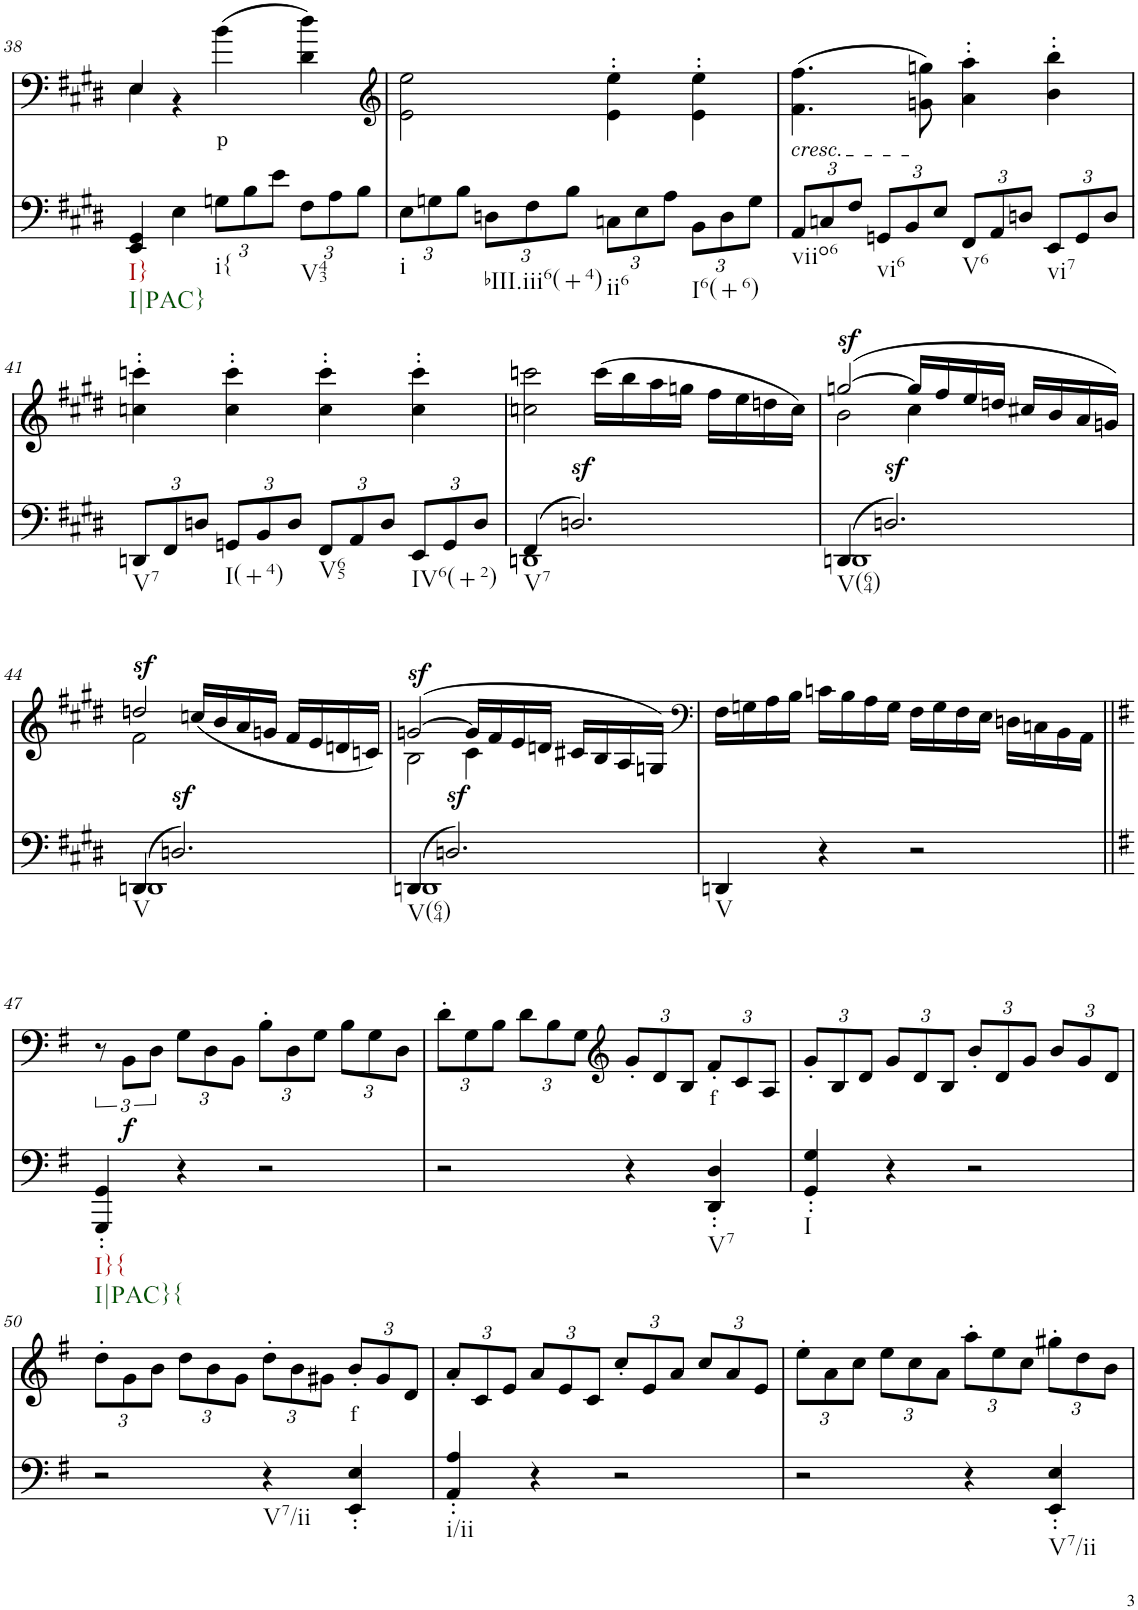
**kern	**dynam	**kern	**text	**dynam
*part2	*part2	*part1	*part1	*part1
*staff2	*staff2	*staff1	*staff1	*staff1
*I"Piano	*	*I"Piano	*	*
*I'Pno	*	*I'Pno	*	*
!!LO:PB:g=z
*clefF4	*	*clefF4	*	*
*k[f#c#g#d#]	*	*k[f#c#g#d#]	*	*
*E:	*	*E:	*	*
*M2/2	*	*M2/2	*	*
=38	=38	=38	=38	=38
*	*	*^	*	*
!LO:TX:b:t=I}	!	!	!	!	!
!LO:TX:b:t=I|PAC}	!	!	!	!	!
4EE/ 4GG#/	.	4E/	4E\	.	.
4E\	.	2.ryy	4r	.	.
*Xbrackettup	*	*	*	*	*
!LO:TX:b:t=i{	!	!	!	!	!
!	!	!	!	!LO:LY:b	!
12Gn\L	.	.	(>4b\	p	.
12B\	.	.	.	.	.
12e\J	.	.	.	.	.
!LO:TX:b:t=V43	!	!	!	!	!
12F#\L	.	.	4d#\ 4dd#\)	.	.
12A\	.	.	.	.	.
12B\J	.	.	.	.	.
*	*	*v	*v	*	*
=39	=39	=39	=39	=39
*	*	*clefG2	*	*
!LO:TX:b:t=i	!	!	!	!
12E\L	.	2e\ 2ee\	.	.
12Gn\	.	.	.	.
12B\J	.	.	.	.
!LO:TX:b:t=bIII.iii6(+4)	!	!	!	!
12Dn\L	.	.	.	.
12F#\	.	.	.	.
12B\J	.	.	.	.
!LO:TX:b:t=ii6	!	!	!	!
12Cn\L	.	4e\' 4ee\'	.	.
12E\	.	.	.	.
12A\J	.	.	.	.
!LO:TX:b:t=I6(+6)	!	!	!	!
12BB\L	.	4e\' 4ee\'	.	.
12D\	.	.	.	.
12G\J	.	.	.	.
=40	=40	=40	=40	=40
!	!	!LO:TX:b:i:t=cresc.	!	!
!LO:TX:b:t=viio6	!	!	!	!
12AA/L	.	(4.f#\ 4.ff#\	.	.
12Cn/	.	.	.	.
12F#/J	.	.	.	.
!LO:TX:b:t=vi6	!	!	!	!
12GGn/L	.	.	.	.
12BB/	.	.	.	.
.	.	8gn\ 8ggn\)	.	.
12E/J	.	.	.	.
!LO:TX:b:t=V6	!	!	!	!
12FF#/L	.	4a\' 4aa\'	.	.
12AA/	.	.	.	.
12Dn/J	.	.	.	.
!LO:TX:b:t=vi7	!	!	!	!
12EE/L	.	4b\' 4bb\'	.	.
12GG/	.	.	.	.
12D/J	.	.	.	.
!!LO:LB:g=z
=41	=41	=41	=41	=41
!LO:TX:b:t=V7	!	!	!	!
!	!	!	!LO:LY:b	!
12DDn/L	.	4ccn\' 4cccn\'	<	.
12FF#/	.	.	.	.
12Dn/J	.	.	.	.
!LO:TX:b:t=I(+4)	!	!	!	!
12GGn/L	.	4cc\' 4ccc\'	.	.
12BB/	.	.	.	.
12D/J	.	.	.	.
!LO:TX:b:t=V65	!	!	!	!
12FF#/L	.	4cc\' 4ccc\'	.	.
12AA/	.	.	.	.
12D/J	.	.	.	.
!LO:TX:b:t=IV6(+2)	!	!	!	!
12EE/L	.	4cc\' 4ccc\'	.	.
12GG/	.	.	.	.
12D/J	.	.	.	.
=42	=42	=42	=42	=42
*^	*	*	*	*
!LO:TX:b:t=V7	!	!	!	!	!
!	!	!	!	!LO:LY:b	!
(4FF#/	1DDn	.	2ccn\ 2cccn\	f	.
!	!	!LO:DY:a	!	!	!
2.Dn/)	.	sf	.	.	.
.	.	.	(16ccc\LL	.	.
.	.	.	16bb\	.	.
.	.	.	16aa\	.	.
.	.	.	16ggn\JJ	.	.
.	.	.	16ff#\LL	.	.
.	.	.	16ee\	.	.
.	.	.	16ddn\	.	.
.	.	.	16cc\JJ)	.	.
=43	=43	=43	=43	=43	=43
*	*	*	*^	*	*
!LO:TX:b:t=V(64)	!	!	!	!	!	!
!	!	!	!	!	!	!LO:DY:a
(4DDn/	1DD	.	([2ggn/	2b\	.	sf
!	!	!LO:DY:a	!	!	!	!
2.Dn/)	.	sf	.	.	.	.
.	.	.	16gg/LL]	4cc#\	.	.
.	.	.	16ff#/	.	.	.
.	.	.	16ee/	.	.	.
.	.	.	16ddn/JJ	.	.	.
.	.	.	16cc#X/LL	4ryy	.	.
.	.	.	16b/	.	.	.
.	.	.	16a/	.	.	.
.	.	.	16gn/JJ)	.	.	.
!!LO:LB:g=z	!!
=44	=44	=44	=44	=44	=44	=44
!LO:TX:b:t=V	!	!	!	!	!	!
!	!	!	!	!	!	!LO:DY:a
(4DDn/	1DD	.	2ddn/	2f#\	.	sf
!	!	!LO:DY:a	!	!	!	!
2.Dn/)	.	sf	.	.	.	.
.	.	.	(16ccn/LL	2ryy	.	.
.	.	.	16b/	.	.	.
.	.	.	16a/	.	.	.
.	.	.	16gn/JJ	.	.	.
.	.	.	16f#/LL	.	.	.
.	.	.	16e/	.	.	.
.	.	.	16dn/	.	.	.
.	.	.	16cn/JJ)	.	.	.
=45	=45	=45	=45	=45	=45	=45
!LO:TX:b:t=V(64)	!	!	!	!	!	!
!	!	!	!	!	!	!LO:DY:a
(4DDn/	1DD	.	([2gn/	2B\	.	sf
!	!	!LO:DY:a	!	!	!	!
2.Dn/)	.	sf	.	.	.	.
.	.	.	16g/LL]	4c#\	.	.
.	.	.	16f#/	.	.	.
.	.	.	16e/	.	.	.
.	.	.	16dn/JJ	.	.	.
.	.	.	16c#X/LL	4ryy	.	.
.	.	.	16B/	.	.	.
.	.	.	16A/	.	.	.
.	.	.	16Gn/JJ)	.	.	.
*v	*v	*	*	*	*	*
*	*	*v	*v	*	*
=46	=46	=46	=46	=46
*	*	*clefF4	*	*
!LO:TX:b:t=V	!	!	!	!
4DDn/	.	16F#\LL	.	.
.	.	16Gn\	.	.
.	.	16A\	.	.
.	.	16B\JJ	.	.
4r	.	16cn\LL	.	.
.	.	16B\	.	.
.	.	16A\	.	.
.	.	16G\JJ	.	.
2r	.	16F#\LL	.	.
.	.	16G\	.	.
.	.	16F#\	.	.
.	.	16E\JJ	.	.
.	.	16Dn\LL	.	.
.	.	16Cn\	.	.
.	.	16BB\	.	.
.	.	16AA\JJ	.	.
!!LO:LB:g=z
=47||	=47||	=47||	=47||	=47||
*k[f#]	*	*k[f#]	*	*
!LO:TX:b:t=I}{	!	!	!	!
!LO:TX:b:t=I|PAC}{	!	!	!	!
!	!LO:DY:a	!	!	!
4GGG/' 4GG/'	f	12r	.	.
!	!	!	!LO:LY:b	!
.	.	12BB\L	f	.
.	.	12D\J	.	.
*	*	*Xbrackettup	*	*
4r	.	12G\L	.	.
.	.	12D\	.	.
.	.	12BB\J	.	.
2r	.	12B'\L	.	.
.	.	12D\	.	.
.	.	12G\J	.	.
.	.	12B\L	.	.
.	.	12G\	.	.
.	.	12D\J	.	.
=48	=48	=48	=48	=48
2r	.	12d'\L	.	.
.	.	12G\	.	.
.	.	12B\J	.	.
.	.	12d\L	.	.
.	.	12B\	.	.
.	.	12G\J	.	.
*	*	*clefG2	*	*
4r	.	12g'/L	.	.
.	.	12d/	.	.
.	.	12B/J	.	.
!LO:TX:b:t=V7	!	!	!	!
!	!	!	!LO:LY:b	!
4DD/' 4D/'	.	12f#'/L	f	.
.	.	12c/	.	.
.	.	12A/J	.	.
=49	=49	=49	=49	=49
!LO:TX:b:t=I	!	!	!	!
4GG/' 4G/'	.	12g'/L	.	.
.	.	12B/	.	.
.	.	12d/J	.	.
4r	.	12g/L	.	.
.	.	12d/	.	.
.	.	12B/J	.	.
2r	.	12b'/L	.	.
.	.	12d/	.	.
.	.	12g/J	.	.
.	.	12b/L	.	.
.	.	12g/	.	.
.	.	12d/J	.	.
!!LO:LB:g=z
=50	=50	=50	=50	=50
2r	.	12dd'\L	.	.
.	.	12g\	.	.
.	.	12b\J	.	.
.	.	12dd\L	.	.
.	.	12b\	.	.
.	.	12g\J	.	.
!LO:TX:b:t=V7/ii	!	!	!	!
4r	.	12dd'\L	.	.
.	.	12b\	.	.
.	.	12g#X\J	.	.
!	!	!	!LO:LY:b	!
4EE/' 4E/'	.	12b'/L	f	.
.	.	12g#/	.	.
.	.	12d/J	.	.
=51	=51	=51	=51	=51
!LO:TX:b:t=i/ii	!	!	!	!
4AA/' 4A/'	.	12a'/L	.	.
.	.	12c/	.	.
.	.	12e/J	.	.
4r	.	12a/L	.	.
.	.	12e/	.	.
.	.	12c/J	.	.
2r	.	12cc'/L	.	.
.	.	12e/	.	.
.	.	12a/J	.	.
.	.	12cc/L	.	.
.	.	12a/	.	.
.	.	12e/J	.	.
=52	=52	=52	=52	=52
2r	.	12ee'\L	.	.
.	.	12a\	.	.
.	.	12cc\J	.	.
.	.	12ee\L	.	.
.	.	12cc\	.	.
.	.	12a\J	.	.
4r	.	12aa'\L	.	.
.	.	12ee\	.	.
.	.	12cc\J	.	.
!LO:TX:b:t=V7/ii	!	!	!	!
4EE/' 4E/'	.	12gg#X'\L	.	.
.	.	12dd\	.	.
.	.	12b\J	.	.
=	=	=	=	=
*-	*-	*-	*-	*-
